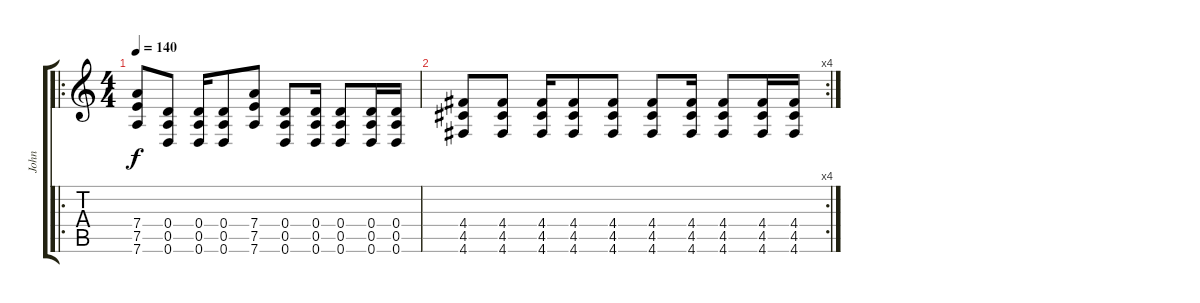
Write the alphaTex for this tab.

\track ("John" "John") {instrument distortionguitar}
\staff {score tabs}
\tuning (E4 B3 G3 D3 A2 D2) {hide}
\ro
\ts (4 4)
\tempo 140
\clef g2
\ks c
(7.4 7.5 7.6).8{dy f} (0.4 0.5 0.6).8 (0.4 0.5 0.6).16 (0.4 0.5 0.6).8 (7.4 7.5 7.6).8 (0.4 0.5 0.6).8 (0.4 0.5 0.6).16 (0.4 0.5 0.6).8 (0.4 0.5 0.6).16 (0.4 0.5 0.6).16 |
\rc 4
(4.4 4.5 4.6).8 (4.4 4.5 4.6).8 (4.4 4.5 4.6).16 (4.4 4.5 4.6).8 (4.4 4.5 4.6).8 (4.4 4.5 4.6).8 (4.4 4.5 4.6).16 (4.4 4.5 4.6).8 (4.4 4.5 4.6).16 (4.4 4.5 4.6).16
